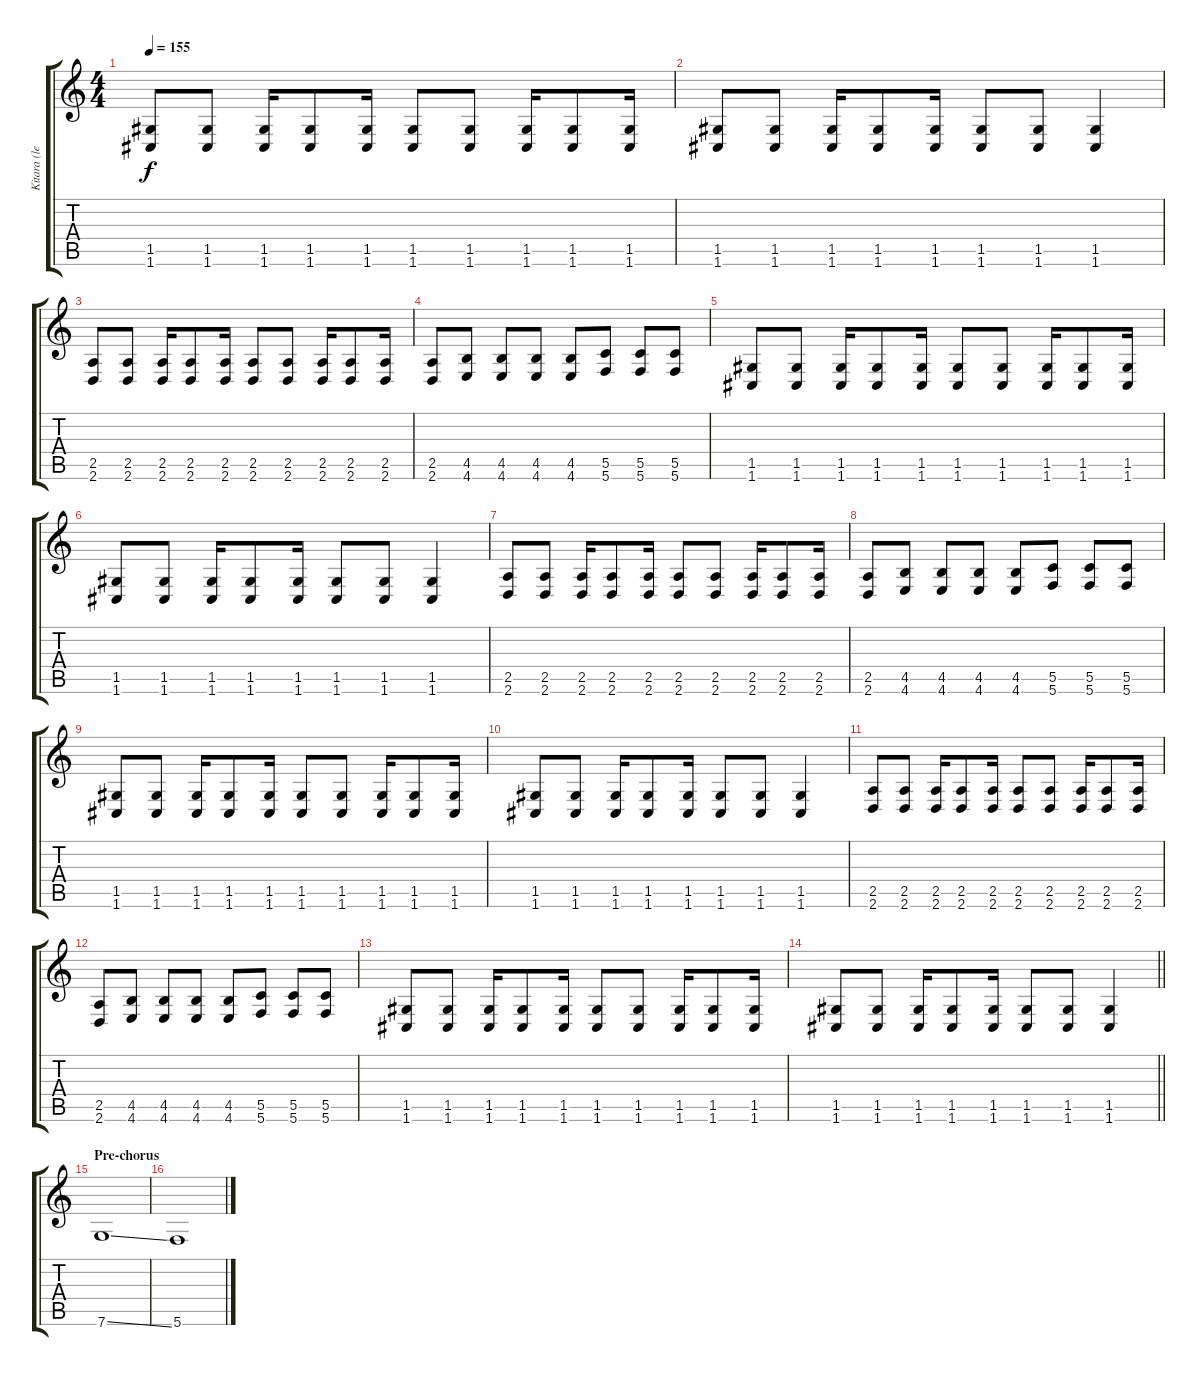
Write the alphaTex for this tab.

\track ("Kitara (lead)" "Kitara (le") {instrument distortionguitar}
\staff {score tabs}
\tuning (D4 A3 F3 C3 G2 C2) {hide}
\ts (4 4)
\tempo 155
\clef g2
\ks c
(1.5 1.6).8{dy f} (1.5 1.6).8 (1.5 1.6).16 (1.5 1.6).8 (1.5 1.6).16 (1.5 1.6).8 (1.5 1.6).8 (1.5 1.6).16 (1.5 1.6).8 (1.5 1.6).16 |
(1.5 1.6).8 (1.5 1.6).8 (1.5 1.6).16 (1.5 1.6).8 (1.5 1.6).16 (1.5 1.6).8 (1.5 1.6).8 (1.5 1.6).4 |
(2.5 2.6).8 (2.5 2.6).8 (2.5 2.6).16 (2.5 2.6).8 (2.5 2.6).16 (2.5 2.6).8 (2.5 2.6).8 (2.5 2.6).16 (2.5 2.6).8 (2.5 2.6).16 |
(2.5 2.6).8 (4.5 4.6).8 (4.5 4.6).8 (4.5 4.6).8 (4.5 4.6).8 (5.5 5.6).8 (5.5 5.6).8 (5.5 5.6).8 |
(1.5 1.6).8 (1.5 1.6).8 (1.5 1.6).16 (1.5 1.6).8 (1.5 1.6).16 (1.5 1.6).8 (1.5 1.6).8 (1.5 1.6).16 (1.5 1.6).8 (1.5 1.6).16 |
(1.5 1.6).8 (1.5 1.6).8 (1.5 1.6).16 (1.5 1.6).8 (1.5 1.6).16 (1.5 1.6).8 (1.5 1.6).8 (1.5 1.6).4 |
(2.5 2.6).8 (2.5 2.6).8 (2.5 2.6).16 (2.5 2.6).8 (2.5 2.6).16 (2.5 2.6).8 (2.5 2.6).8 (2.5 2.6).16 (2.5 2.6).8 (2.5 2.6).16 |
(2.5 2.6).8 (4.5 4.6).8 (4.5 4.6).8 (4.5 4.6).8 (4.5 4.6).8 (5.5 5.6).8 (5.5 5.6).8 (5.5 5.6).8 |
(1.5 1.6).8 (1.5 1.6).8 (1.5 1.6).16 (1.5 1.6).8 (1.5 1.6).16 (1.5 1.6).8 (1.5 1.6).8 (1.5 1.6).16 (1.5 1.6).8 (1.5 1.6).16 |
(1.5 1.6).8 (1.5 1.6).8 (1.5 1.6).16 (1.5 1.6).8 (1.5 1.6).16 (1.5 1.6).8 (1.5 1.6).8 (1.5 1.6).4 |
(2.5 2.6).8 (2.5 2.6).8 (2.5 2.6).16 (2.5 2.6).8 (2.5 2.6).16 (2.5 2.6).8 (2.5 2.6).8 (2.5 2.6).16 (2.5 2.6).8 (2.5 2.6).16 |
(2.5 2.6).8 (4.5 4.6).8 (4.5 4.6).8 (4.5 4.6).8 (4.5 4.6).8 (5.5 5.6).8 (5.5 5.6).8 (5.5 5.6).8 |
(1.5 1.6).8 (1.5 1.6).8 (1.5 1.6).16 (1.5 1.6).8 (1.5 1.6).16 (1.5 1.6).8 (1.5 1.6).8 (1.5 1.6).16 (1.5 1.6).8 (1.5 1.6).16 |
\barLineRight lightlight
(1.5 1.6).8 (1.5 1.6).8 (1.5 1.6).16 (1.5 1.6).8 (1.5 1.6).16 (1.5 1.6).8 (1.5 1.6).8 (1.5 1.6).4 |
\section ("" "Pre-chorus")
7.6{ss}.1 |
5.6{ss}.1
